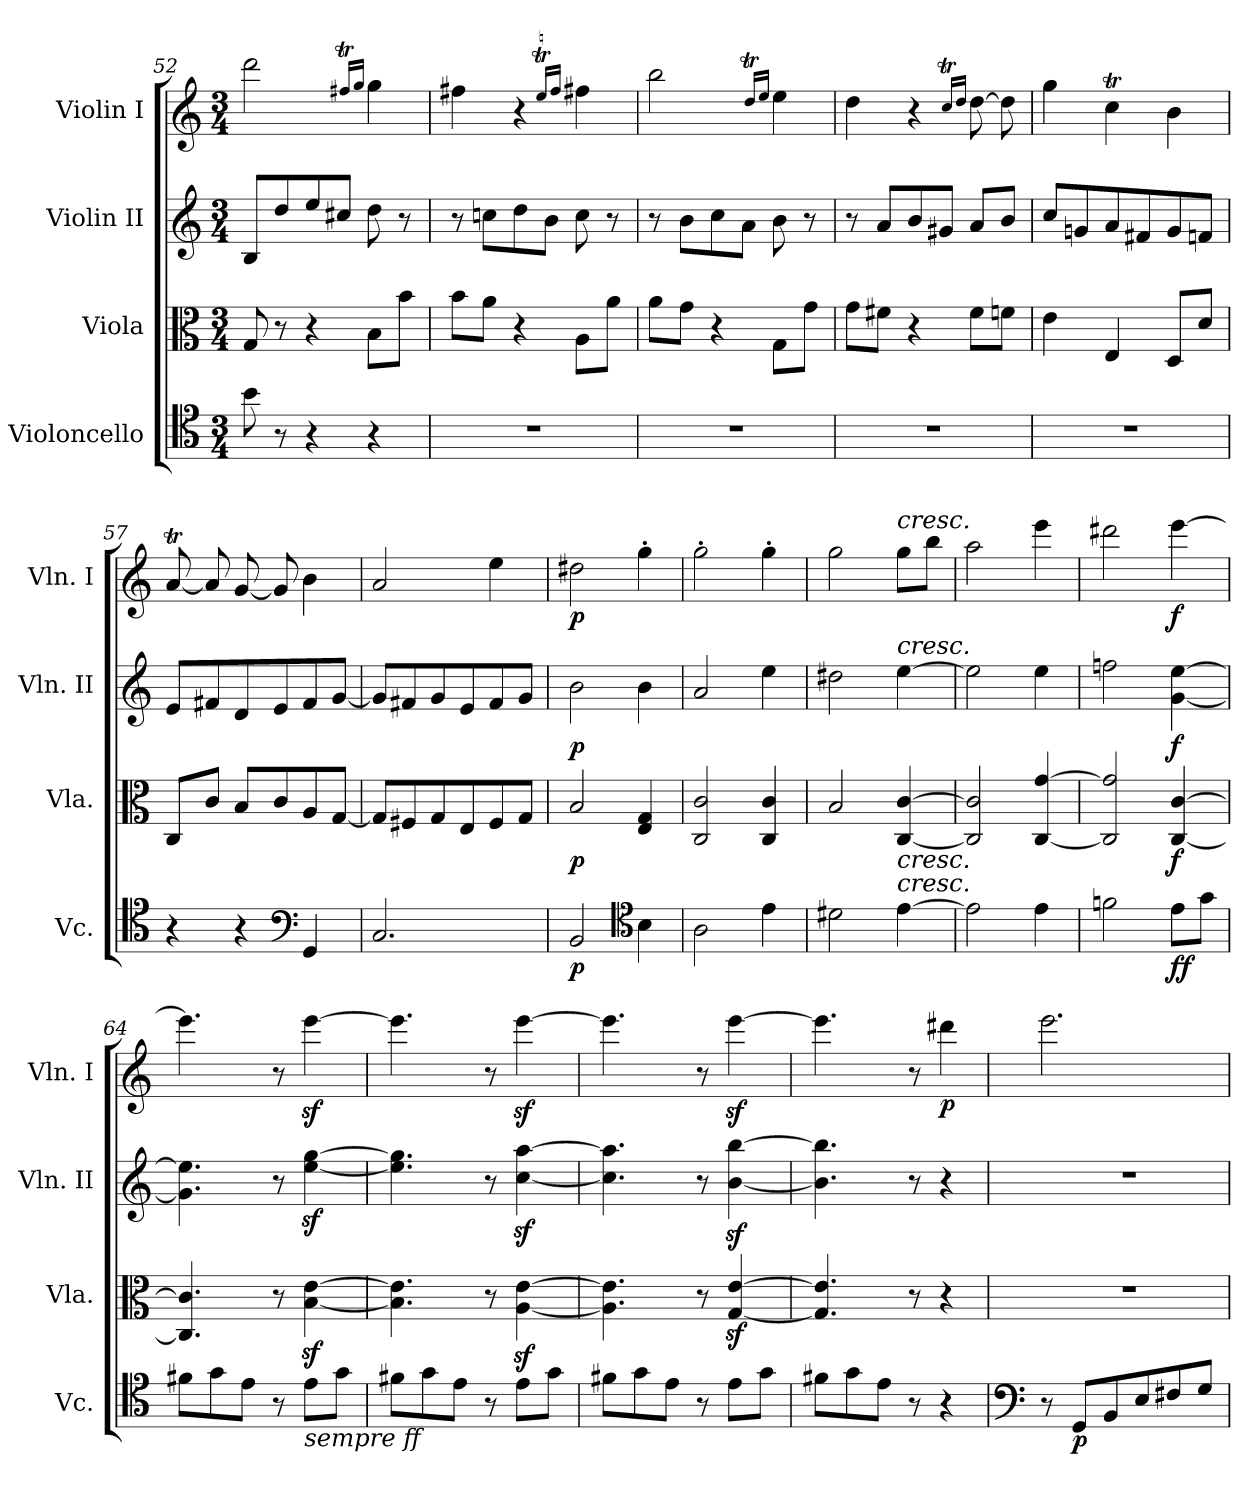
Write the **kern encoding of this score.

**kern	**dynam	**kern	**dynam	**kern	**dynam	**kern	**dynam
*part4	*part4	*part3	*part3	*part2	*part2	*part1	*part1
*staff4	*staff4	*staff3	*staff3	*staff2	*staff2	*staff1	*staff1
*I"Violoncello	*	*I"Viola	*	*I"Violin II	*	*I"Violin I	*
*I'Vc.	*	*I'Vla.	*	*I'Vln. II	*	*I'Vln. I	*
*clefC4	*	*clefC3	*	*clefG2	*	*clefG2	*
*k[]	*	*k[]	*	*k[]	*	*k[]	*
*M3/4	*	*M3/4	*	*M3/4	*	*M3/4	*
=52	=52	=52	=52	=52	=52	=52	=52
8b\	.	8G/	.	8B/L	.	2ddd\	.
8r	.	8r	.	8dd/	.	.	.
4r	.	4r	.	8ee/	.	.	.
.	.	.	.	8cc#X/J	.	.	.
.	.	.	.	.	.	16qff#Xt/LL	.
.	.	.	.	.	.	16qgg/JJ	.
4r	.	8B\L	.	8dd\	.	4gg\	.
.	.	8b\J	.	8r	.	.	.
=53	=53	=53	=53	=53	=53	=53	=53
2.r	.	8b\L	.	8r	.	4ff#X\	.
.	.	8a\J	.	8ccn\L	.	.	.
.	.	4r	.	8dd\	.	4r	.
.	.	.	.	8b\J	.	.	.
.	.	.	.	.	.	16qeet/LL	.
.	.	.	.	.	.	16qff#/JJ	.
.	.	8A\L	.	8cc\	.	4ff#\	.
.	.	8a\J	.	8r	.	.	.
=54	=54	=54	=54	=54	=54	=54	=54
2.r	.	8a\L	.	8r	.	2bb\	.
.	.	8g\J	.	8b\L	.	.	.
.	.	4r	.	8cc\	.	.	.
.	.	.	.	8a\J	.	.	.
.	.	.	.	.	.	16qddT/LL	.
.	.	.	.	.	.	16qee/JJ	.
.	.	8G\L	.	8b\	.	4ee\	.
.	.	8g\J	.	8r	.	.	.
=55	=55	=55	=55	=55	=55	=55	=55
2.r	.	8g\L	.	8r	.	4dd\	.
.	.	8f#X\J	.	8a/L	.	.	.
.	.	4r	.	8b/	.	4r	.
.	.	.	.	8g#X/J	.	.	.
.	.	.	.	.	.	16qccT/LL	.
.	.	.	.	.	.	16qdd/JJ	.
.	.	8f#\L	.	8a/L	.	[8dd\	.
.	.	8fn\J	.	8b/J	.	8dd\]	.
=56	=56	=56	=56	=56	=56	=56	=56
2.r	.	4e\	.	8cc/L	.	4gg\	.
.	.	.	.	8gn/	.	.	.
.	.	4E/	.	8a/	.	4ccT\	.
.	.	.	.	8f#X/	.	.	.
.	.	8D/L	.	8g/	.	4b\	.
.	.	8d/J	.	8fn/J	.	.	.
=57	=57	=57	=57	=57	=57	=57	=57
4r	.	8C/L	.	8e/L	.	[8aT/	.
.	.	8c/J	.	8f#X/	.	8a/]	.
4r	.	8B/L	.	8d/	.	[8g/	.
.	.	8c/	.	8e/	.	8g/]	.
*clefF4	*	*	*	*	*	*	*
4GG/	.	8A/	.	8f#/	.	4b\	.
.	.	[8G/J	.	[8g/J	.	.	.
=58	=58	=58	=58	=58	=58	=58	=58
2.C/	.	8G/L]	.	8g/L]	.	2a/	.
.	.	8F#X/	.	8f#X/	.	.	.
.	.	8G/	.	8g/	.	.	.
.	.	8E/	.	8e/	.	.	.
.	.	8F#/	.	8f#/	.	4ee\	.
.	.	8G/J	.	8g/J	.	.	.
=59	=59	=59	=59	=59	=59	=59	=59
!	!LO:DY:b	!	!LO:DY:b	!	!LO:DY:b	!	!LO:DY:b
2BB/	p	2B/	p	2b\	p	2dd#X\	p
*clefC4	*	*	*	*	*	*	*
4B\	.	4E/ 4G/	.	4b\	.	4gg'\	.
=60	=60	=60	=60	=60	=60	=60	=60
2A\	.	2C/ 2c/	.	2a/	.	2gg'\	.
4e\	.	4C/ 4c/	.	4ee\	.	4gg'\	.
=61	=61	=61	=61	=61	=61	=61	=61
2d#X\	.	2B/	.	2dd#X\	.	2gg\	.
!	!	!	!	!	!	!LO:TX:a:i:t=cresc.	!
!	!	!	!	!LO:TX:a:i:t=cresc.	!	!	!
!	!	!LO:TX:b:i:t=cresc.	!	!	!	!	!
!LO:TX:a:i:t=cresc.	!	!	!	!	!	!	!
[4e\	.	[4C/ [4c/	.	[4ee\	.	8gg\L	.
.	.	.	.	.	.	8bb\J	.
=62	=62	=62	=62	=62	=62	=62	=62
2e\]	.	2C/] 2c/]	.	2ee\]	.	2aa\	.
4e\	.	[4C/ [4g/	.	4ee\	.	4eee\	.
=63	=63	=63	=63	=63	=63	=63	=63
2fn\	.	2C/] 2g/]	.	2ffn\	.	2ddd#X\	.
!	!LO:DY:b	!	!LO:DY:b	!	!LO:DY:b	!	!LO:DY:b
8e\L	ff	[4C/ [4c/	f	[4g\ [4ee\	f	[4eee\	f
8g\J	.	.	.	.	.	.	.
=64	=64	=64	=64	=64	=64	=64	=64
8f#X\L	.	4.C/] 4.c/]	.	4.g\] 4.ee\]	.	4.eee\]	.
8g\	.	.	.	.	.	.	.
8e\J	.	.	.	.	.	.	.
8r	.	8r	.	8r	.	8r	.
!LO:TX:b:i:t=sempre ff	!	!	!	!	!	!	!
8e\L	.	[4B\z< [4e\z<	.	[4ee\z< [4gg\z<	.	[4eeez<\	.
8g\J	.	.	.	.	.	.	.
=65	=65	=65	=65	=65	=65	=65	=65
8f#X\L	.	4.B\] 4.e\]	.	4.ee\] 4.gg\]	.	4.eee\]	.
8g\	.	.	.	.	.	.	.
8e\J	.	.	.	.	.	.	.
8r	.	8r	.	8r	.	8r	.
8e\L	.	[4A\z< [4e\z<	.	[4cc\z< [4aa\z<	.	[4eeez<\	.
8g\J	.	.	.	.	.	.	.
=66	=66	=66	=66	=66	=66	=66	=66
8f#X\L	.	4.A\] 4.e\]	.	4.cc\] 4.aa\]	.	4.eee\]	.
8g\	.	.	.	.	.	.	.
8e\J	.	.	.	.	.	.	.
8r	.	8r	.	8r	.	8r	.
8e\L	.	[4G/z< [4e/z<	.	[4b\z< [4bb\z<	.	[4eeez<\	.
8g\J	.	.	.	.	.	.	.
=67	=67	=67	=67	=67	=67	=67	=67
8f#X\L	.	4.G/] 4.e/]	.	4.b\] 4.bb\]	.	4.eee\]	.
8g\	.	.	.	.	.	.	.
8e\J	.	.	.	.	.	.	.
8r	.	8r	.	8r	.	8r	.
!	!	!	!	!	!	!	!LO:DY:b
4r	.	4r	.	4r	.	4ddd#X\	p
=68	=68	=68	=68	=68	=68	=68	=68
*clefF4	*	*	*	*	*	*	*
8r	.	2.r	.	2.r	.	2.eee\	.
!	!LO:DY:b	!	!	!	!	!	!
8GG/L	p	.	.	.	.	.	.
8BB/	.	.	.	.	.	.	.
8E/	.	.	.	.	.	.	.
8F#X/	.	.	.	.	.	.	.
8G/J	.	.	.	.	.	.	.
=	=	=	=	=	=	=	=
*-	*-	*-	*-	*-	*-	*-	*-
